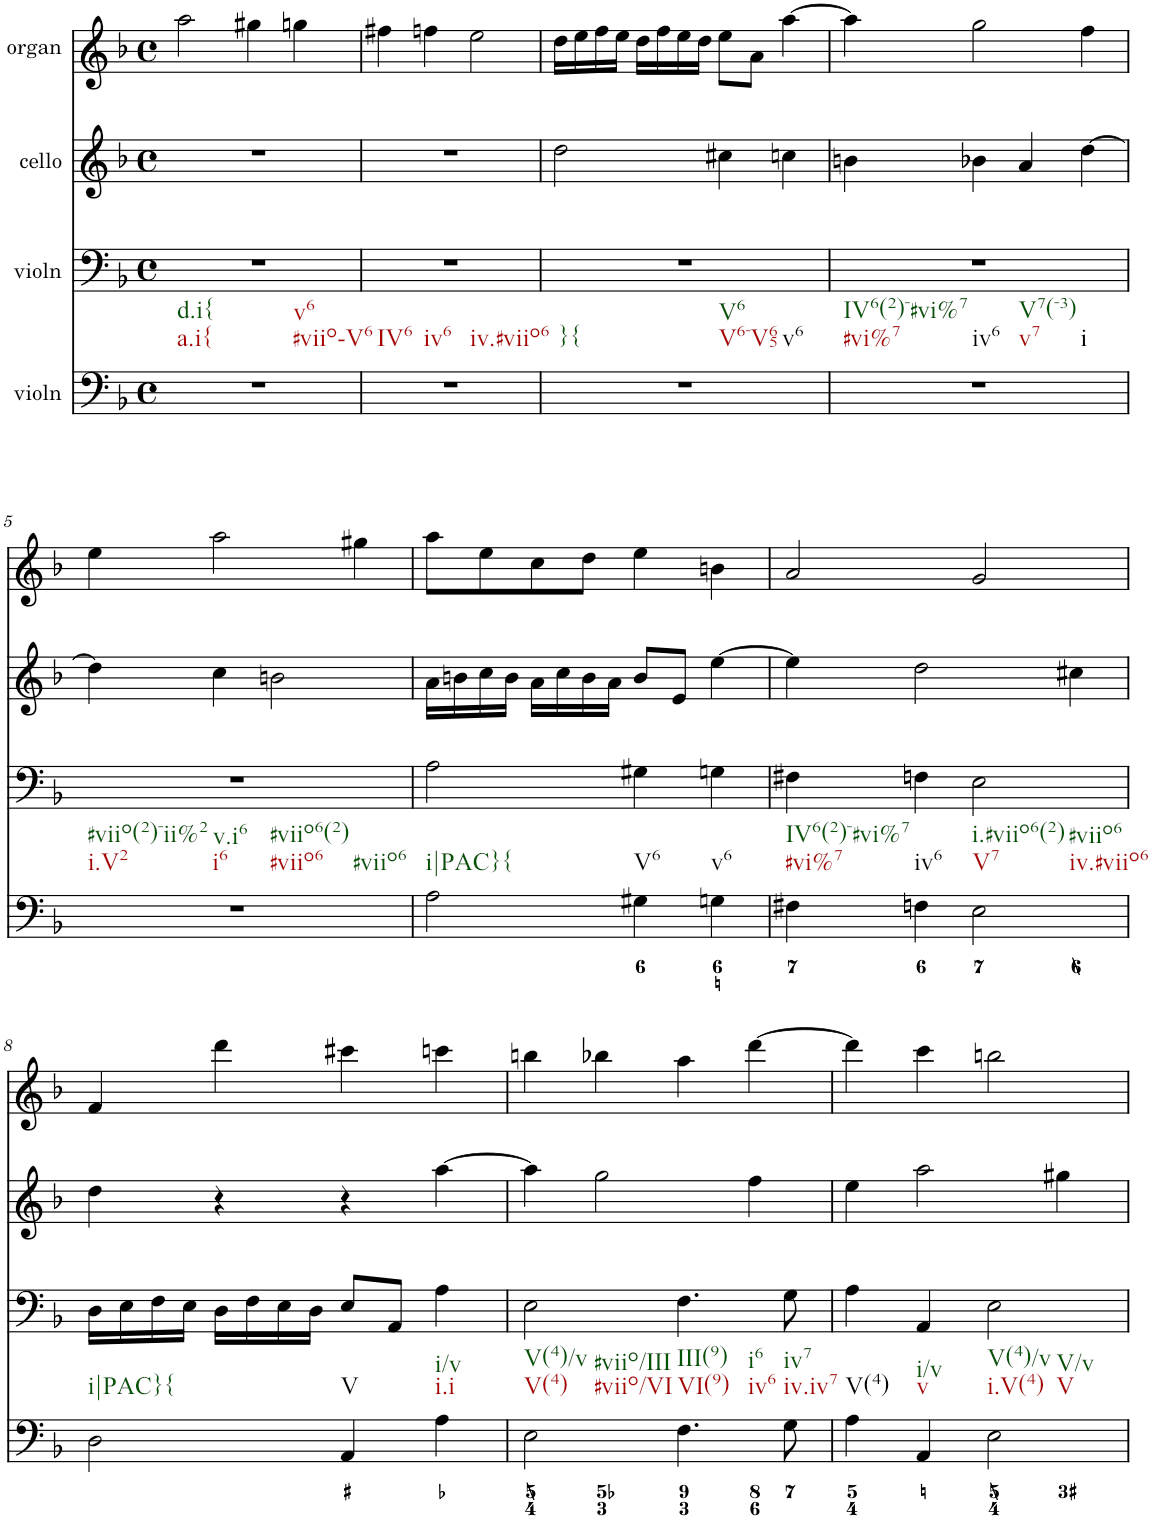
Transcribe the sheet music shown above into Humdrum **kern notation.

**kern	**kern	**kern	**kern
*part4	*part3	*part2	*part1
*staff4	*staff3	*staff2	*staff1
*I"violn	*I"violn	*I"cello	*I"organ
*clefF4	*clefF4	*clefG2	*clefG2
*k[b-]	*k[b-]	*k[b-]	*k[b-]
*d:	*d:	*d:	*d:
*M4/4	*M4/4	*M4/4	*M4/4
*met(c)	*met(c)	*met(c)	*met(c)
=1	=1	=1	=1
!LO:TX:b:t=a.i{	!	!	!
!LO:TX:b:t=d.i{	!	!	!
!LO:TX:b:t=#viio-V6	!	!	!
!LO:TX:b:t=v6	!	!	!
1r	1r	1r	2aa\
.	.	.	4gg#X\
.	.	.	4ggn\
=2	=2	=2	=2
!LO:TX:b:t=IV6	!	!	!
!LO:TX:b:t=iv6	!	!	!
!LO:TX:b:t=iv.#viio6	!	!	!
1r	1r	1r	4ff#X\
.	.	.	4ffn\
.	.	.	2ee\
=3	=3	=3	=3
!LO:TX:b:t=}{	!	!	!
!LO:TX:b:t=V6-V65	!	!	!
!LO:TX:b:t=V6	!	!	!
!LO:TX:b:t=v6	!	!	!
1r	1r	2dd\	16dd\LL
.	.	.	16ee\
.	.	.	16ff\
.	.	.	16ee\JJ
.	.	.	16dd\LL
.	.	.	16ff\
.	.	.	16ee\
.	.	.	16dd\JJ
.	.	4cc#X\	8ee\L
.	.	.	8a\J
.	.	4ccn\	[4aa\
=4	=4	=4	=4
!LO:TX:b:t=#vi%7	!	!	!
!LO:TX:b:t=IV6(2)-#vi%7	!	!	!
!LO:TX:b:t=iv6	!	!	!
!LO:TX:b:t=v7	!	!	!
!LO:TX:b:t=V7(-3)	!	!	!
!LO:TX:b:t=i	!	!	!
1r	1r	4bn\	4aa\]
.	.	4b-X\	2gg\
.	.	4a/	.
.	.	[4dd\	4ff\
!!LO:LB:g=z
=5	=5	=5	=5
!LO:TX:b:t=i.V2	!	!	!
!LO:TX:b:t=#viio(2)-ii%2	!	!	!
!LO:TX:b:t=i6	!	!	!
!LO:TX:b:t=v.i6	!	!	!
!LO:TX:b:t=#viio6	!	!	!
!LO:TX:b:t=#viio6(2)	!	!	!
!LO:TX:b:t=#viio6	!	!	!
1r	1r	4dd\]	4ee\
.	.	4cc\	2aa\
.	.	2bn\	.
.	.	.	4gg#X\
=6	=6	=6	=6
!LO:TX:b:t=i|PAC}{	!	!	!
2A\	2A\	16a\LL	8aa\L
.	.	16bn\	.
.	.	16cc\	8ee\
.	.	16b\JJ	.
.	.	16a\LL	8cc\
.	.	16cc\	.
.	.	16b\	8dd\J
.	.	16a\JJ	.
!LO:TX:b:t=V6	!	!	!
4G#X\	4G#X\	8b/L	4ee\
.	.	8e/J	.
!LO:TX:b:t=v6	!	!	!
4Gn\	4Gn\	[4ee\	4bn\
=7	=7	=7	=7
!LO:TX:b:t=#vi%7	!	!	!
!LO:TX:b:t=IV6(2)-#vi%7	!	!	!
4F#X\	4F#X\	4ee\]	2a/
!LO:TX:b:t=iv6	!	!	!
4Fn\	4Fn\	2dd\	.
!LO:TX:b:t=V7	!	!	!
!LO:TX:b:t=i.#viio6(2)	!	!	!
!LO:TX:b:t=iv.#viio6	!	!	!
!LO:TX:b:t=#viio6	!	!	!
2E\	2E\	.	2g/
.	.	4cc#X\	.
!!LO:LB:g=z
=8	=8	=8	=8
!LO:TX:b:t=i|PAC}{	!	!	!
2D\	16D\LL	4dd\	4f/
.	16E\	.	.
.	16F\	.	.
.	16E\JJ	.	.
.	16D\LL	4r	4ddd\
.	16F\	.	.
.	16E\	.	.
.	16D\JJ	.	.
!LO:TX:b:t=V	!	!	!
4AA/	8E/L	4r	4ccc#X\
.	8AA/J	.	.
!LO:TX:b:t=i.i	!	!	!
!LO:TX:b:t=i/v	!	!	!
4A\	4A\	[4aa\	4cccn\
=9	=9	=9	=9
!LO:TX:b:t=V(4)	!	!	!
!LO:TX:b:t=V(4)/v	!	!	!
!LO:TX:b:t=#viio/VI	!	!	!
!LO:TX:b:t=#viio/III	!	!	!
2E\	2E\	4aa\]	4bbn\
.	.	2gg\	4bb-X\
!LO:TX:b:t=VI(9)	!	!	!
!LO:TX:b:t=III(9)	!	!	!
!LO:TX:b:t=iv6	!	!	!
!LO:TX:b:t=i6	!	!	!
4.F\	4.F\	.	4aa\
.	.	4ff\	[4ddd\
!LO:TX:b:t=iv.iv7	!	!	!
!LO:TX:b:t=iv7	!	!	!
8G\	8G\	.	.
=10	=10	=10	=10
!LO:TX:b:t=V(4)	!	!	!
4A\	4A\	4ee\	4ddd\]
!LO:TX:b:t=v	!	!	!
!LO:TX:b:t=i/v	!	!	!
4AA/	4AA/	2aa\	4ccc\
!LO:TX:b:t=i.V(4)	!	!	!
!LO:TX:b:t=V(4)/v	!	!	!
!LO:TX:b:t=V	!	!	!
!LO:TX:b:t=V/v	!	!	!
2E\	2E\	.	2bbn\
.	.	4gg#X\	.
=	=	=	=
*-	*-	*-	*-
